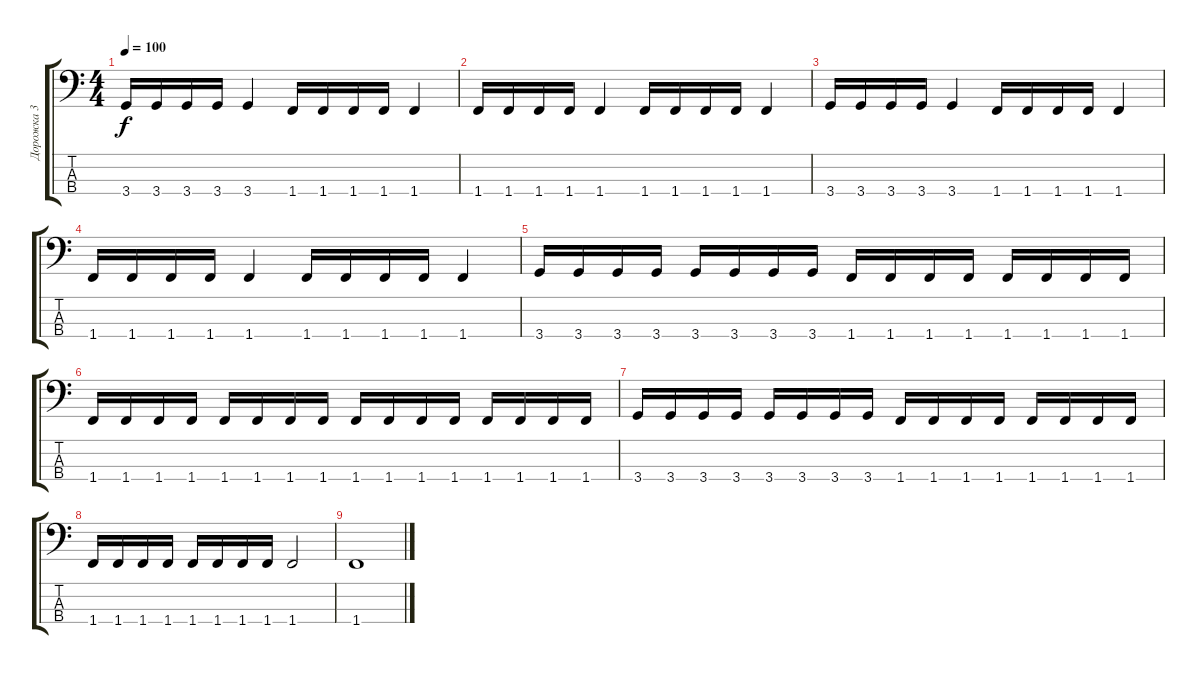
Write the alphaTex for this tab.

\track ("Дорожка 3" "Дорожка 3") {instrument electricbassfinger}
\staff {score tabs}
\tuning (G2 D2 A1 E1) {hide}
\ts (4 4)
\tempo 100
\clef f4
\ks c
3.4.16{dy f} 3.4.16 3.4.16 3.4.16 3.4.4 1.4.16 1.4.16 1.4.16 1.4.16 1.4.4 |
1.4.16 1.4.16 1.4.16 1.4.16 1.4.4 1.4.16 1.4.16 1.4.16 1.4.16 1.4.4 |
3.4.16 3.4.16 3.4.16 3.4.16 3.4.4 1.4.16 1.4.16 1.4.16 1.4.16 1.4.4 |
1.4.16 1.4.16 1.4.16 1.4.16 1.4.4 1.4.16 1.4.16 1.4.16 1.4.16 1.4.4 |
3.4.16 3.4.16 3.4.16 3.4.16 3.4.16 3.4.16 3.4.16 3.4.16 1.4.16 1.4.16 1.4.16 1.4.16 1.4.16 1.4.16 1.4.16 1.4.16 |
1.4.16 1.4.16 1.4.16 1.4.16 1.4.16 1.4.16 1.4.16 1.4.16 1.4.16 1.4.16 1.4.16 1.4.16 1.4.16 1.4.16 1.4.16 1.4.16 |
3.4.16 3.4.16 3.4.16 3.4.16 3.4.16 3.4.16 3.4.16 3.4.16 1.4.16 1.4.16 1.4.16 1.4.16 1.4.16 1.4.16 1.4.16 1.4.16 |
1.4.16 1.4.16 1.4.16 1.4.16 1.4.16 1.4.16 1.4.16 1.4.16 1.4.2 |
1.4.1
